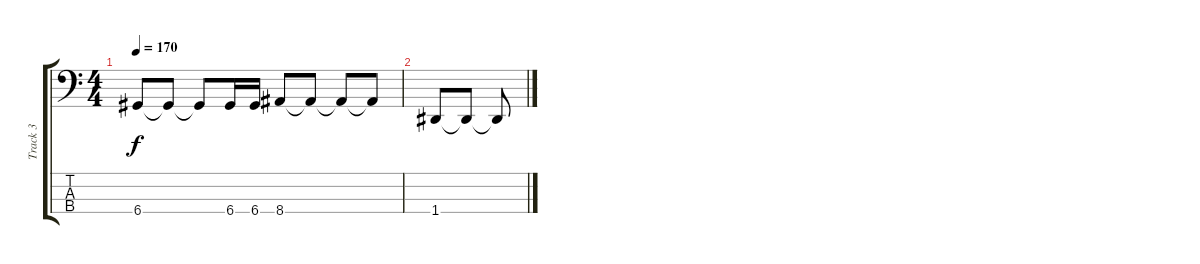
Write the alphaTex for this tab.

\track ("Track 3" "Track 3") {instrument electricbassfinger}
\staff {score tabs}
\tuning (G2 D2 A1 D1) {hide}
\ts (4 4)
\tempo 170
\clef f4
\ks c
6.4.8{dy f} 6.4{t}.8 6.4{t}.8 6.4.16 6.4.16 8.4.8 8.4{t}.8 8.4{t}.8 8.4{t}.8 |
1.4.8 1.4{t}.8 1.4{t}.8
